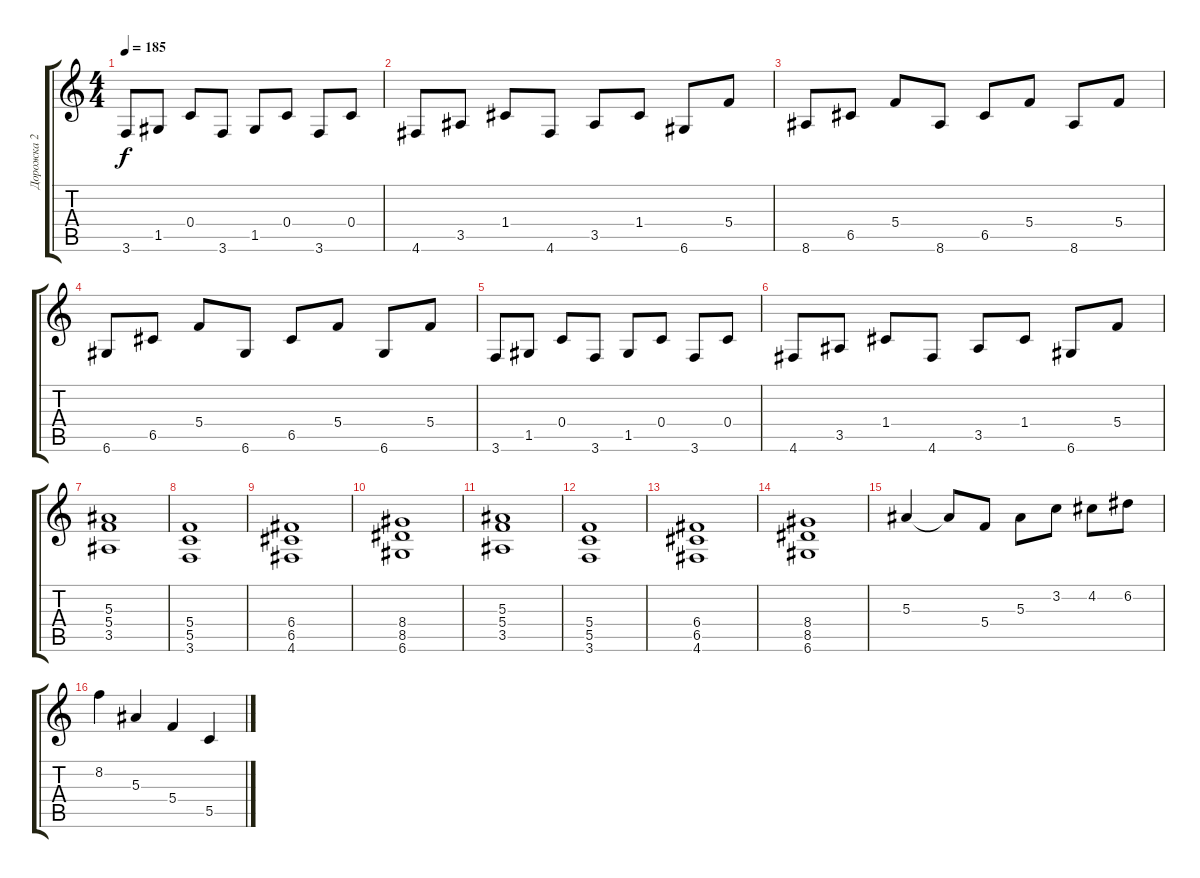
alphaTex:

\track ("Дорожка 2" "Дорожка 2") {instrument distortionguitar}
\staff {score tabs}
\tuning (D4 A3 F3 C3 G2 D2) {hide}
\ts (4 4)
\tempo 185
\clef g2
\ks c
3.6.8{dy f} 1.5.8 0.4.8 3.6.8 1.5.8 0.4.8 3.6.8 0.4.8 |
4.6.8 3.5.8 1.4.8 4.6.8 3.5.8 1.4.8 6.6.8 5.4.8 |
8.6.8 6.5.8 5.4.8 8.6.8 6.5.8 5.4.8 8.6.8 5.4.8 |
6.6.8 6.5.8 5.4.8 6.6.8 6.5.8 5.4.8 6.6.8 5.4.8 |
3.6.8 1.5.8 0.4.8 3.6.8 1.5.8 0.4.8 3.6.8 0.4.8 |
4.6.8 3.5.8 1.4.8 4.6.8 3.5.8 1.4.8 6.6.8 5.4.8 |
(5.3 5.4 3.5).1 |
(5.4 5.5 3.6).1 |
(6.4 6.5 4.6).1 |
(8.4 8.5 6.6).1 |
(5.3 5.4 3.5).1 |
(5.4 5.5 3.6).1 |
(6.4 6.5 4.6).1 |
(8.4 8.5 6.6).1 |
5.3.4 5.3{t}.8 5.4.8 5.3.8 3.2.8 4.2.8 6.2.8 |
8.2.4 5.3.4 5.4.4 5.5.4
